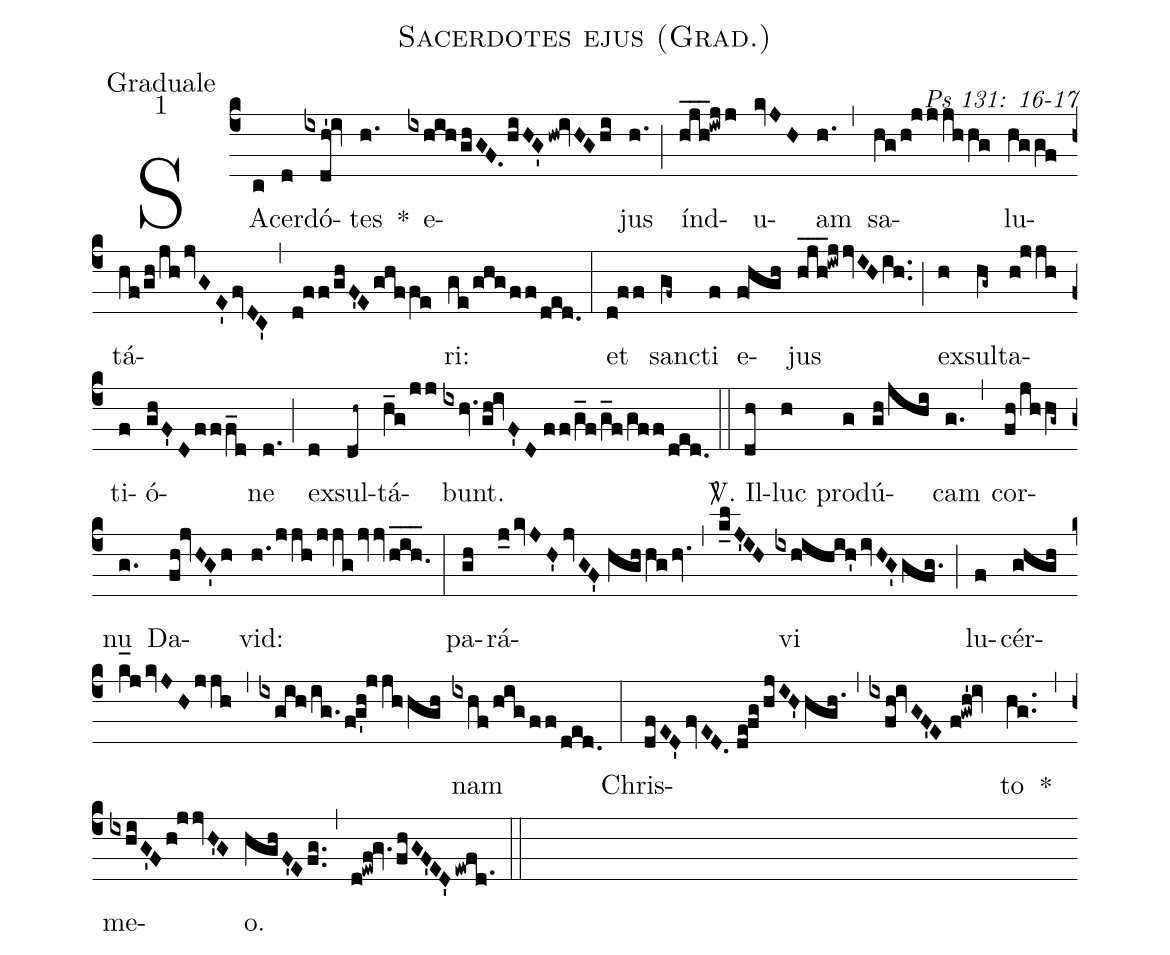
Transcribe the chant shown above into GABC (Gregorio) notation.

name: Sacerdotes ejus (Grad.);
office-part: Graduale;
mode: 1;
commentary: Ps 131: 16-17;
%%
(c4) SA(c)cer(d)dó(ixdh'!iv)tes(h.) *() e(ixhihghGF.hiHG'hw!ivHGhi)jus(h.) (;) índ(hjh___!iwjj)u(kvJH)am(h.) (,) sa(hg/h!jjjhhg)lu(hggf)tá(hf/gh/jhjvGE'fvDC')(,)(d!ff/ghF'Eghffe)ri:(ge/ghgff/ded.) (:)
et(d!ff) sanc(gf~)ti(f) e(f!hgh)jus(hjh___!iwjjvIHih..) (;) ex(h)sul(hg~)ta(h!jjh)ti(f)ó(ghF'Dfff_d)ne(d.) (;) ex(d)sul(dh~)tá(h_g/jj)bunt.(ixhv.gh!ivF'D//ff/g_f/g_f/gff/ded.) (::)
<sp>V/</sp>. Il(dh)luc(h) pro(g)dú(gh/jhi)cam(g.) (,) cor(fh/jhhg~)nu(g.) Da(fh!jvHG'h)vid:(h./jjh/jjgjvvh_i_h._) (:)
pa(gh)rá(j_0kvJH'jvGF'//hghhghv.)(,)(k_lJ'IH)vi(ixhihih'/!ivHG'gfg.) (;) lu(f)cér(ghghk_[hl:1]jkvJHjjh)(,)(ixgih/ig.fg'h!jjhhgh)nam(ixhf/!hig/!ff/ded.) (:)
Chris(dfED'fvED.//de!fg/hjIH'hgh.)(,)(ixfh!ivGF'E//f!gwh'!iv)to(hg..) *(,)
me(ixhiG'Fh!jjvH'G)o.(hghF'Efg..) (,) (d!ewf!gv.fhGF'ED'ewfd.1) (::)
